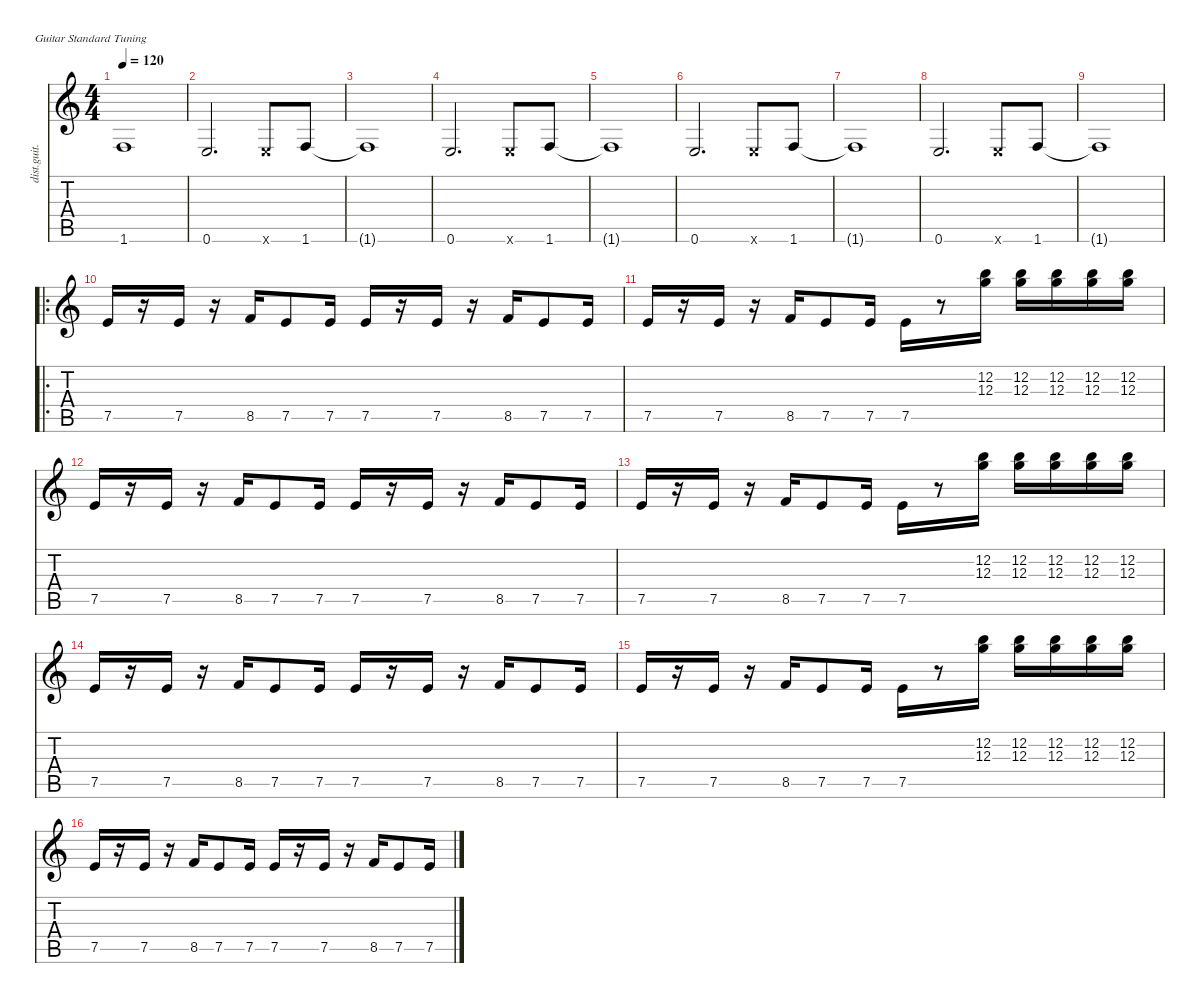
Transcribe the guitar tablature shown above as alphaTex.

\defaultSystemsLayout 4
\hideDynamics
\bracketExtendMode nobrackets
\otherSystemsTrackNameOrientation horizontal
\track ("Mini Riff" "dist.guit.") {instrument distortionguitar}
\staff {score tabs}
\tuning (E4 B3 G3 D3 A2 E2)
\ts (4 4)
\tempo 120
\clef g2
\ks c
1.6{t}.1{dy f beam Up} |
0.6.2{d beam Up} 0.6{x}.8{beam Up} 1.6.8{beam Up} |
1.6{t}.1{beam Up} |
0.6.2{d beam Up} 0.6{x}.8{beam Up} 1.6.8{beam Up} |
1.6{t}.1{beam Up} |
0.6.2{d beam Up} 0.6{x}.8{beam Up} 1.6.8{beam Up} |
1.6{t}.1{beam Up} |
0.6.2{d beam Up} 0.6{x}.8{beam Up} 1.6.8{beam Up} |
1.6{t}.1{beam Up} |
\ro
7.5.16{beam Up} r.16{beam Up} 7.5.16{beam Up} r.16{beam Up} 8.5.16{beam Up} 7.5.8{beam Up} 7.5.16{beam Up} 7.5.16{beam Up} r.16{beam Up} 7.5.16{beam Up} r.16{beam Up} 8.5.16{beam Up} 7.5.8{beam Up} 7.5.16{beam Up} |
7.5.16{beam Up} r.16{beam Up} 7.5.16{beam Up} r.16{beam Up} 8.5.16{beam Up} 7.5.8{beam Up} 7.5.16{beam Up} 7.5.16{beam Down} r.8{beam Down} (12.2 12.3).16{beam Down} (12.2 12.3).16{beam Down} (12.2 12.3).16{beam Down} (12.2 12.3).16{beam Down} (12.2 12.3).16{beam Down} |
7.5.16{beam Up} r.16{beam Up} 7.5.16{beam Up} r.16{beam Up} 8.5.16{beam Up} 7.5.8{beam Up} 7.5.16{beam Up} 7.5.16{beam Up} r.16{beam Up} 7.5.16{beam Up} r.16{beam Up} 8.5.16{beam Up} 7.5.8{beam Up} 7.5.16{beam Up} |
7.5.16{beam Up} r.16{beam Up} 7.5.16{beam Up} r.16{beam Up} 8.5.16{beam Up} 7.5.8{beam Up} 7.5.16{beam Up} 7.5.16{beam Down} r.8{beam Down} (12.2 12.3).16{beam Down} (12.2 12.3).16{beam Down} (12.2 12.3).16{beam Down} (12.2 12.3).16{beam Down} (12.2 12.3).16{beam Down} |
7.5.16{beam Up} r.16{beam Up} 7.5.16{beam Up} r.16{beam Up} 8.5.16{beam Up} 7.5.8{beam Up} 7.5.16{beam Up} 7.5.16{beam Up} r.16{beam Up} 7.5.16{beam Up} r.16{beam Up} 8.5.16{beam Up} 7.5.8{beam Up} 7.5.16{beam Up} |
7.5.16{beam Up} r.16{beam Up} 7.5.16{beam Up} r.16{beam Up} 8.5.16{beam Up} 7.5.8{beam Up} 7.5.16{beam Up} 7.5.16{beam Down} r.8{beam Down} (12.2 12.3).16{beam Down} (12.2 12.3).16{beam Down} (12.2 12.3).16{beam Down} (12.2 12.3).16{beam Down} (12.2 12.3).16{beam Down} |
7.5.16{beam Up} r.16{beam Up} 7.5.16{beam Up} r.16{beam Up} 8.5.16{beam Up} 7.5.8{beam Up} 7.5.16{beam Up} 7.5.16{beam Up} r.16{beam Up} 7.5.16{beam Up} r.16{beam Up} 8.5.16{beam Up} 7.5.8{beam Up} 7.5.16{beam Up}
